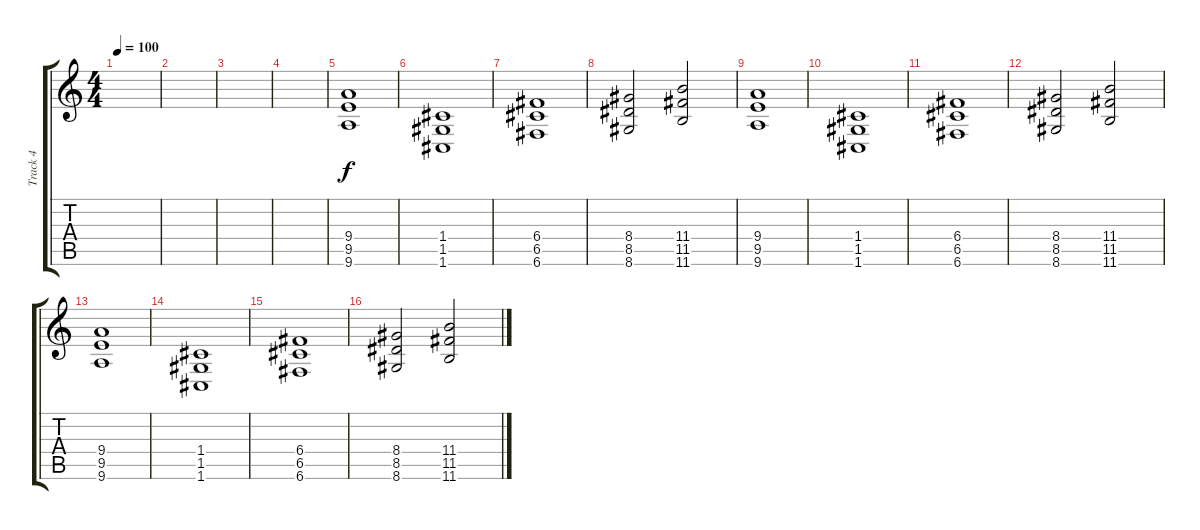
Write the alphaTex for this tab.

\track ("Track 4" "Track 4") {instrument distortionguitar}
\staff {score tabs}
\tuning (D4 A3 F3 C3 G2 C2) {hide}
\ts (4 4)
\tempo 100
\clef g2
\ks c
|
|
|
|
(9.4 9.5 9.6).1 |
(1.4 1.5 1.6).1 |
(6.4 6.5 6.6).1 |
(8.4 8.5 8.6).2 (11.4 11.5 11.6).2 |
(9.4 9.5 9.6).1 |
(1.4 1.5 1.6).1 |
(6.4 6.5 6.6).1 |
(8.4 8.5 8.6).2 (11.4 11.5 11.6).2 |
(9.4 9.5 9.6).1 |
(1.4 1.5 1.6).1 |
(6.4 6.5 6.6).1 |
(8.4 8.5 8.6).2 (11.4 11.5 11.6).2
